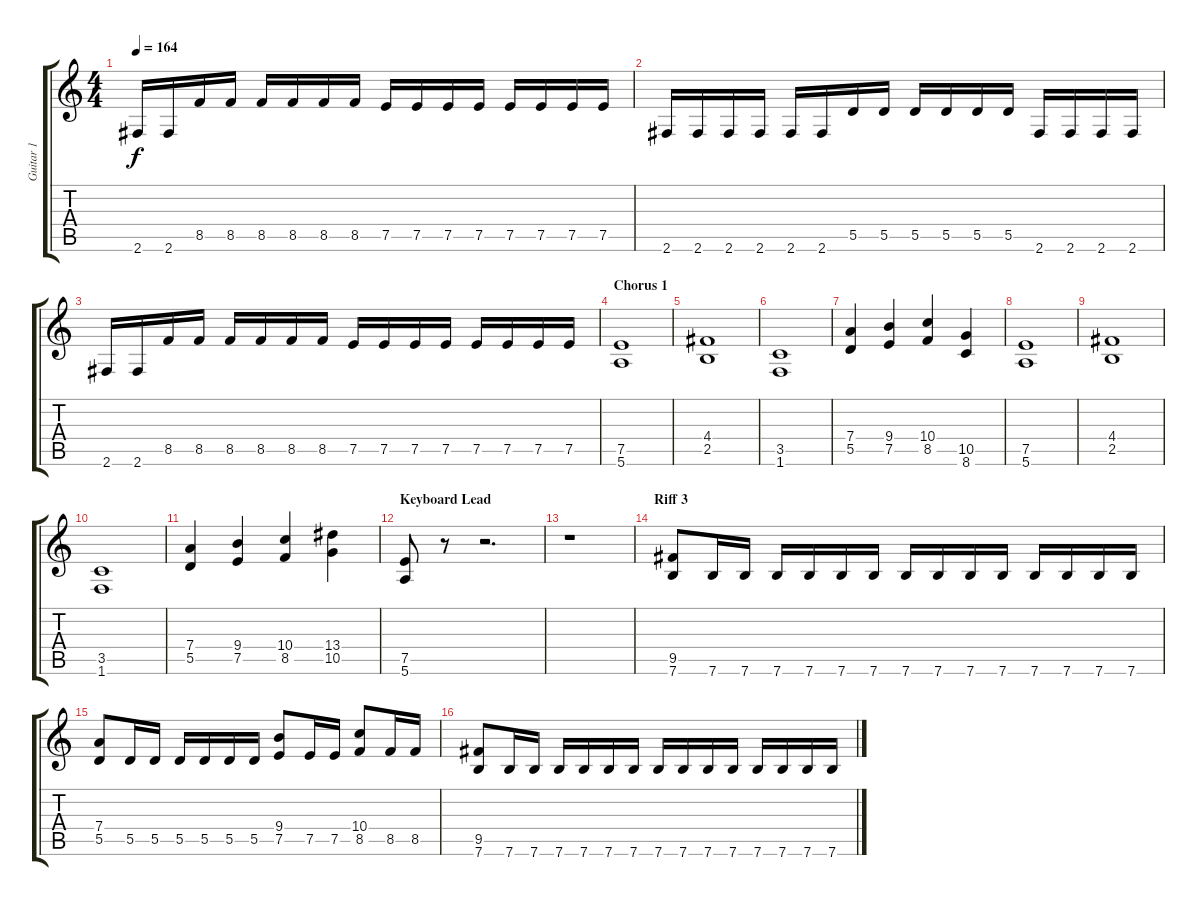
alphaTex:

\track ("Guitar 1" "Guitar 1") {instrument distortionguitar}
\staff {score tabs}
\tuning (E4 B3 G3 D3 A2 E2) {hide}
\ts (4 4)
\tempo 164
\clef g2
\ks c
2.6.16{dy f} 2.6.16 8.5.16 8.5.16 8.5.16 8.5.16 8.5.16 8.5.16 7.5.16 7.5.16 7.5.16 7.5.16 7.5.16 7.5.16 7.5.16 7.5.16 |
2.6.16 2.6.16 2.6.16 2.6.16 2.6.16 2.6.16 5.5.16 5.5.16 5.5.16 5.5.16 5.5.16 5.5.16 2.6.16 2.6.16 2.6.16 2.6.16 |
2.6.16 2.6.16 8.5.16 8.5.16 8.5.16 8.5.16 8.5.16 8.5.16 7.5.16 7.5.16 7.5.16 7.5.16 7.5.16 7.5.16 7.5.16 7.5.16 |
\section ("" "Chorus 1")
(7.5 5.6).1 |
(4.4 2.5).1 |
(3.5 1.6).1 |
(7.4 5.5).4 (9.4 7.5).4 (10.4 8.5).4 (10.5 8.6).4 |
(7.5 5.6).1 |
(4.4 2.5).1 |
(3.5 1.6).1 |
(7.4 5.5).4 (9.4 7.5).4 (10.4 8.5).4 (13.4 10.5).4 |
\section ("" "Keyboard Lead")
(7.5 5.6).8 r.8 r.2{d} |
r.1 |
\section ("" "Riff 3")
(9.5 7.6).8 7.6.16 7.6.16 7.6.16 7.6.16 7.6.16 7.6.16 7.6.16 7.6.16 7.6.16 7.6.16 7.6.16 7.6.16 7.6.16 7.6.16 |
(7.4 5.5).8 5.5.16 5.5.16 5.5.16 5.5.16 5.5.16 5.5.16 (9.4 7.5).8 7.5.16 7.5.16 (10.4 8.5).8 8.5.16 8.5.16 |
(9.5 7.6).8 7.6.16 7.6.16 7.6.16 7.6.16 7.6.16 7.6.16 7.6.16 7.6.16 7.6.16 7.6.16 7.6.16 7.6.16 7.6.16 7.6.16
